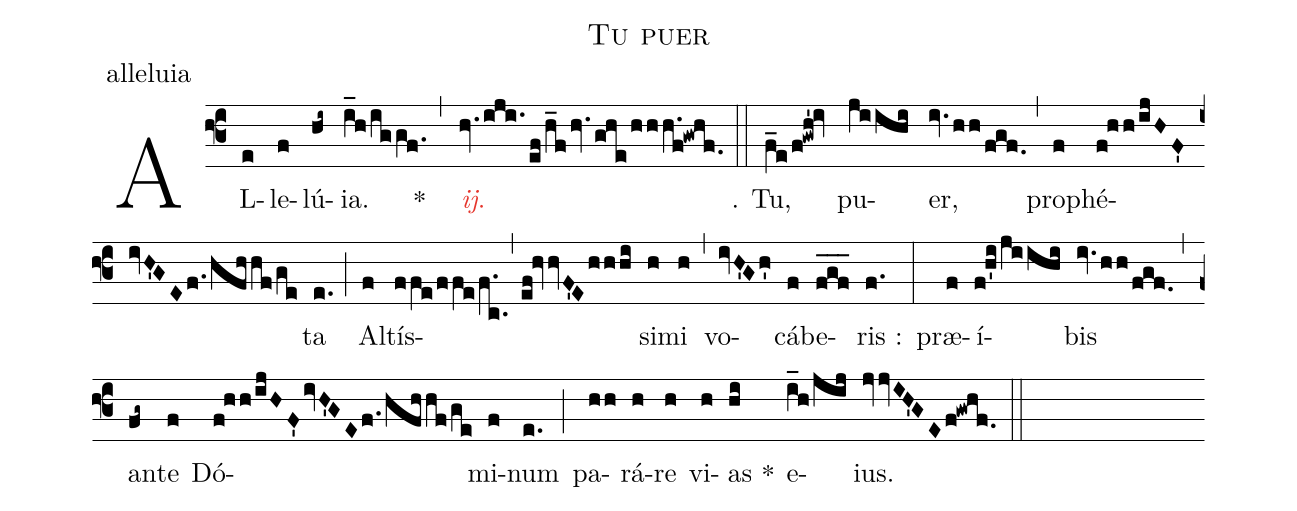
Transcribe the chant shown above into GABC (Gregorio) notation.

name:Tu puer;
office-part:alleluia;
%%
(f3) AL(e)le(f)lú(hi~)ia.(i_h/iggf.) *(,)
<c><i>ij</i>.</c>(hv.iji./ef/h_fhv.ghe/hhh.f!gwhf.) (::)

℣. Tu,(f_e/f!gwh'!iv) pu(jiihi)er,(iv.hh/fgf.) (,)
pro(f)phé(f!hh/ijHF'ivH'GEf./hfhhf/ge)ta(e.) (;)
Al(f)tís(ffe/ffe/f.c.,ef!hvvF'Ehhhi)si(h)mi(h) (,)
vo(ivH'Gh')cá(f)be(fgf___)ris :(f.) (:)
præ(f)í(f!h'i/jiihi)bis(iv.hh/fgf.) (,)
an(fg~)te(f) Dó(f!hh/ijHF'ivH'GEf./hfhhf/ge)mi(f)num(e.) (;)
pa(hh)rá(h)re(h) vi(h)as *(hi) e(i_h/jij)ius.(jvvIH'GEf!gwhf.) (::)
